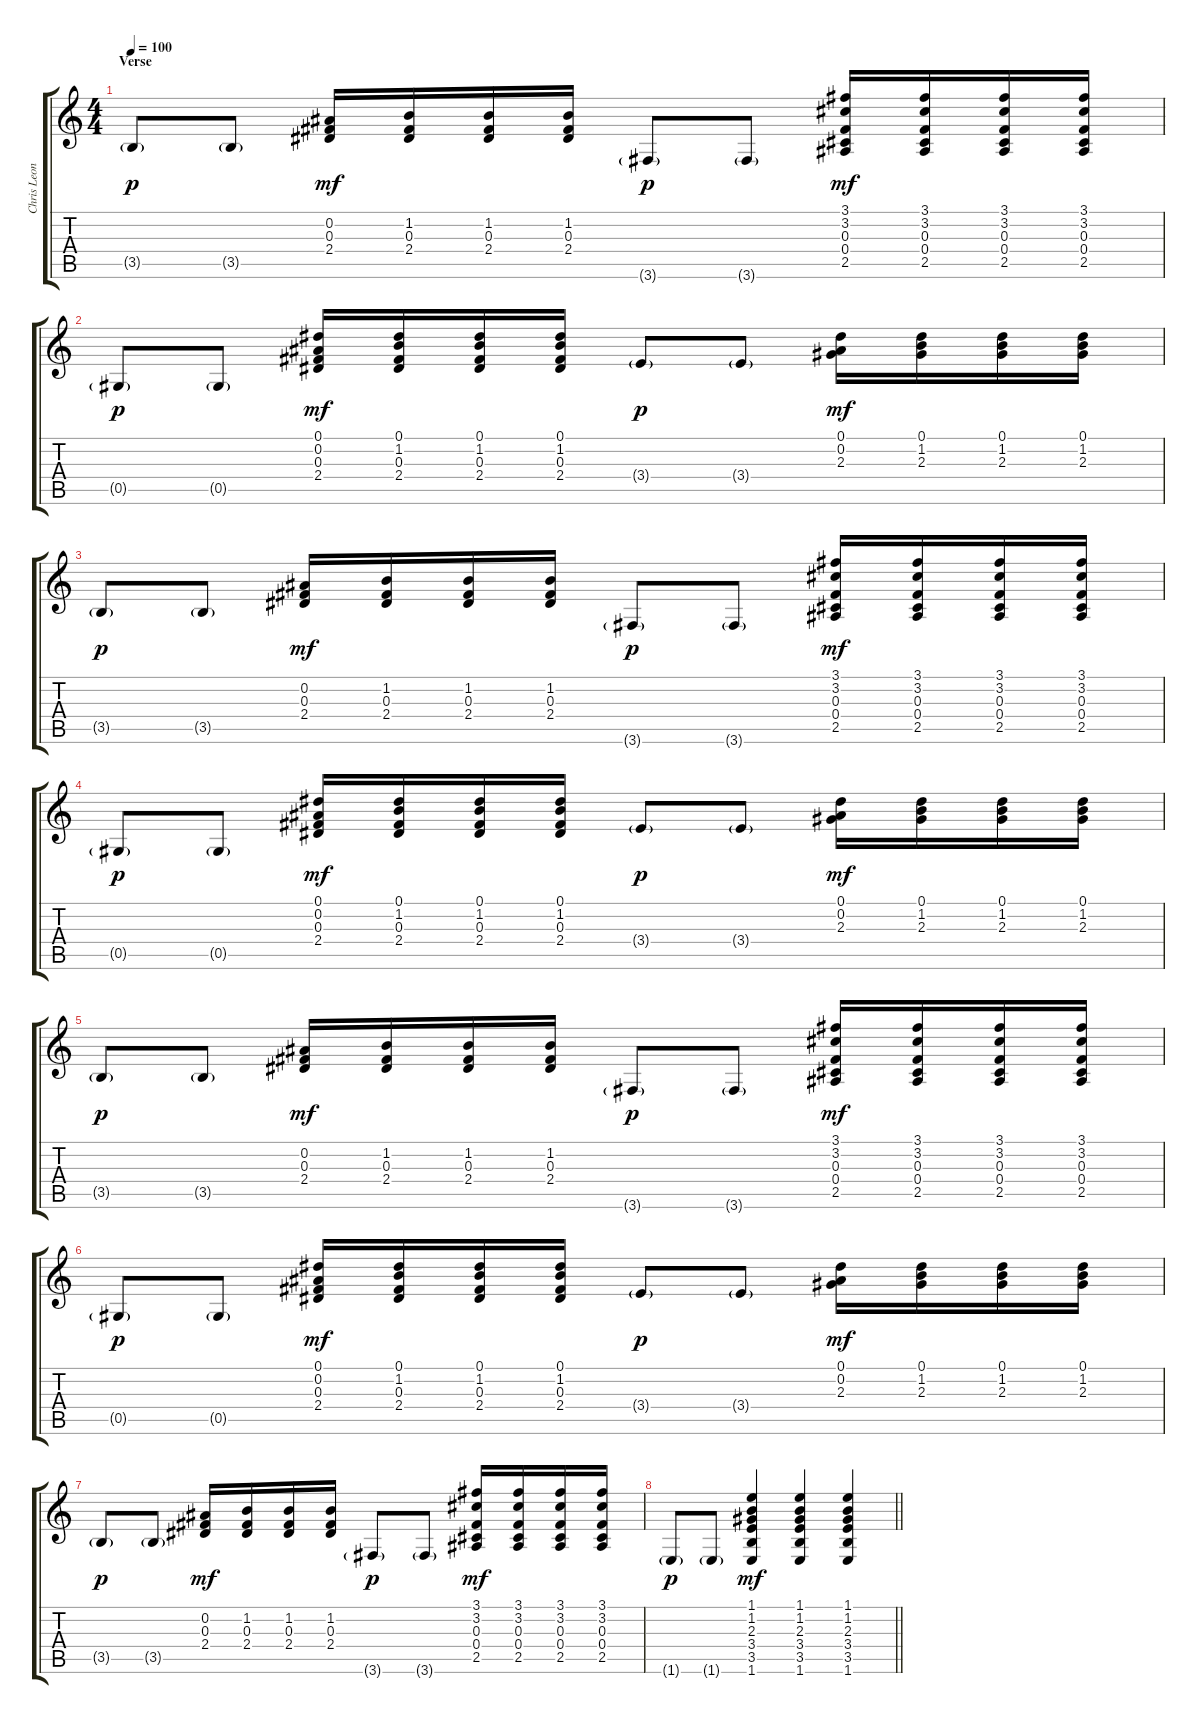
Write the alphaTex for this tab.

\track ("Chris Leonard" "Chris Leon") {instrument overdrivenguitar}
\staff {score tabs}
\tuning (Eb4 Bb3 Gb3 Db3 Ab2 Eb2) {hide}
\ts (4 4)
\section ("" "Verse")
\tempo 100
\clef g2
\ks c
3.5{g}.8{dy p} 3.5{g}.8 (0.2 0.3 2.4).16{dy mf} (1.2 0.3 2.4).16 (1.2 0.3 2.4).16 (1.2 0.3 2.4).16 3.6{g}.8{dy p} 3.6{g}.8 (3.1 3.2 0.3 0.4 2.5).16{dy mf} (3.1 3.2 0.3 0.4 2.5).16 (3.1 3.2 0.3 0.4 2.5).16 (3.1 3.2 0.3 0.4 2.5).16 |
0.5{g}.8{dy p} 0.5{g}.8 (0.1 0.2 0.3 2.4).16{dy mf} (0.1 1.2 0.3 2.4).16 (0.1 1.2 0.3 2.4).16 (0.1 1.2 0.3 2.4).16 3.4{g}.8{dy p} 3.4{g}.8 (0.1 0.2 2.3).16{dy mf} (0.1 1.2 2.3).16 (0.1 1.2 2.3).16 (0.1 1.2 2.3).16 |
3.5{g}.8{dy p} 3.5{g}.8 (0.2 0.3 2.4).16{dy mf} (1.2 0.3 2.4).16 (1.2 0.3 2.4).16 (1.2 0.3 2.4).16 3.6{g}.8{dy p} 3.6{g}.8 (3.1 3.2 0.3 0.4 2.5).16{dy mf} (3.1 3.2 0.3 0.4 2.5).16 (3.1 3.2 0.3 0.4 2.5).16 (3.1 3.2 0.3 0.4 2.5).16 |
0.5{g}.8{dy p} 0.5{g}.8 (0.1 0.2 0.3 2.4).16{dy mf} (0.1 1.2 0.3 2.4).16 (0.1 1.2 0.3 2.4).16 (0.1 1.2 0.3 2.4).16 3.4{g}.8{dy p} 3.4{g}.8 (0.1 0.2 2.3).16{dy mf} (0.1 1.2 2.3).16 (0.1 1.2 2.3).16 (0.1 1.2 2.3).16 |
3.5{g}.8{dy p} 3.5{g}.8 (0.2 0.3 2.4).16{dy mf} (1.2 0.3 2.4).16 (1.2 0.3 2.4).16 (1.2 0.3 2.4).16 3.6{g}.8{dy p} 3.6{g}.8 (3.1 3.2 0.3 0.4 2.5).16{dy mf} (3.1 3.2 0.3 0.4 2.5).16 (3.1 3.2 0.3 0.4 2.5).16 (3.1 3.2 0.3 0.4 2.5).16 |
0.5{g}.8{dy p} 0.5{g}.8 (0.1 0.2 0.3 2.4).16{dy mf} (0.1 1.2 0.3 2.4).16 (0.1 1.2 0.3 2.4).16 (0.1 1.2 0.3 2.4).16 3.4{g}.8{dy p} 3.4{g}.8 (0.1 0.2 2.3).16{dy mf} (0.1 1.2 2.3).16 (0.1 1.2 2.3).16 (0.1 1.2 2.3).16 |
3.5{g}.8{dy p} 3.5{g}.8 (0.2 0.3 2.4).16{dy mf} (1.2 0.3 2.4).16 (1.2 0.3 2.4).16 (1.2 0.3 2.4).16 3.6{g}.8{dy p} 3.6{g}.8 (3.1 3.2 0.3 0.4 2.5).16{dy mf} (3.1 3.2 0.3 0.4 2.5).16 (3.1 3.2 0.3 0.4 2.5).16 (3.1 3.2 0.3 0.4 2.5).16 |
\barLineRight lightlight
1.6{g}.8{dy p} 1.6{g}.8 (1.1 1.2 2.3 3.4 3.5 1.6).4{dy mf} (1.1 1.2 2.3 3.4 3.5 1.6).4 (1.1 1.2 2.3 3.4 3.5 1.6).4
